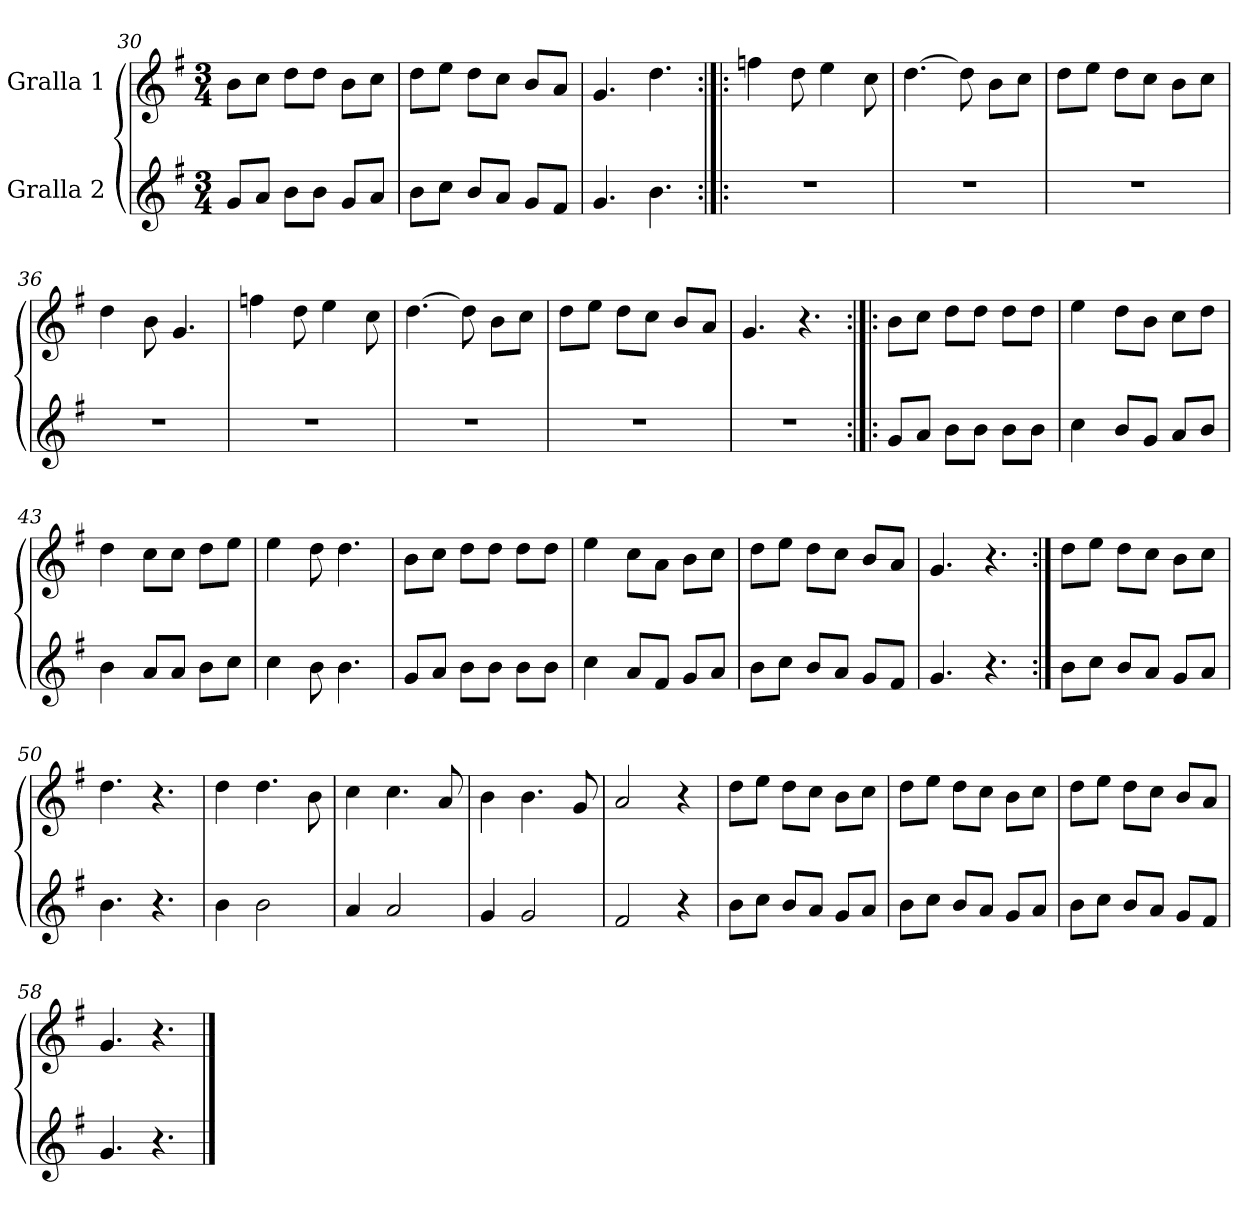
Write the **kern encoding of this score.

**kern	**kern
*part2	*part1
*staff2	*staff1
*I"Gralla 2	*I"Gralla 1
*clefG2	*clefG2
*k[f#]	*k[f#]
*M3/4	*M3/4
=30	=30
8g/L	8b\L
8a/J	8cc\J
8b\L	8dd\L
8b\J	8dd\J
8g/L	8b\L
8a/J	8cc\J
=31	=31
8b\L	8dd\L
8cc\J	8ee\J
8b/L	8dd\L
8a/J	8cc\J
8g/L	8b/L
8f#/J	8a/J
=32	=32
4.g	4.g
4.b	4.dd
=33:|!|:	=33:|!|:
2.r	4ffn
.	8dd
.	4ee
.	8cc
=34	=34
2.r	[4.dd
.	8dd]
.	8b\L
.	8cc\J
=35	=35
2.r	8dd\L
.	8ee\J
.	8dd\L
.	8cc\J
.	8b\L
.	8cc\J
=36	=36
2.r	4dd
.	8b
.	4.g
=37	=37
2.r	4ffn
.	8dd
.	4ee
.	8cc
=38	=38
2.r	[4.dd
.	8dd]
.	8b\L
.	8cc\J
=39	=39
2.r	8dd\L
.	8ee\J
.	8dd\L
.	8cc\J
.	8b/L
.	8a/J
=40	=40
2.r	4.g
.	4.r
=41:|!|:	=41:|!|:
8g/L	8b\L
8a/J	8cc\J
8b\L	8dd\L
8b\J	8dd\J
8b\L	8dd\L
8b\J	8dd\J
=42	=42
4cc	4ee
8b/L	8dd\L
8g/J	8b\J
8a/L	8cc\L
8b/J	8dd\J
=43	=43
4b	4dd
8a/L	8cc\L
8a/J	8cc\J
8b\L	8dd\L
8cc\J	8ee\J
=44	=44
4cc	4ee
8b	8dd
4.b	4.dd
=45	=45
8g/L	8b\L
8a/J	8cc\J
8b\L	8dd\L
8b\J	8dd\J
8b\L	8dd\L
8b\J	8dd\J
=46	=46
4cc	4ee
8a/L	8cc\L
8f#/J	8a\J
8g/L	8b\L
8a/J	8cc\J
=47	=47
8b\L	8dd\L
8cc\J	8ee\J
8b/L	8dd\L
8a/J	8cc\J
8g/L	8b/L
8f#/J	8a/J
=48	=48
4.g	4.g
4.r	4.r
=49:|!	=49:|!
8b\L	8dd\L
8cc\J	8ee\J
8b/L	8dd\L
8a/J	8cc\J
8g/L	8b\L
8a/J	8cc\J
=50	=50
4.b	4.dd
4.r	4.r
=51	=51
4b	4dd
2b	4.dd
.	8b
=52	=52
4a	4cc
2a	4.cc
.	8a
=53	=53
4g	4b
2g	4.b
.	8g
=54	=54
2f#	2a
4r	4r
=55	=55
8b\L	8dd\L
8cc\J	8ee\J
8b/L	8dd\L
8a/J	8cc\J
8g/L	8b\L
8a/J	8cc\J
=56	=56
8b\L	8dd\L
8cc\J	8ee\J
8b/L	8dd\L
8a/J	8cc\J
8g/L	8b\L
8a/J	8cc\J
=57	=57
8b\L	8dd\L
8cc\J	8ee\J
8b/L	8dd\L
8a/J	8cc\J
8g/L	8b/L
8f#/J	8a/J
=58	=58
4.g	4.g
4.r	4.r
==	==
*-	*-
